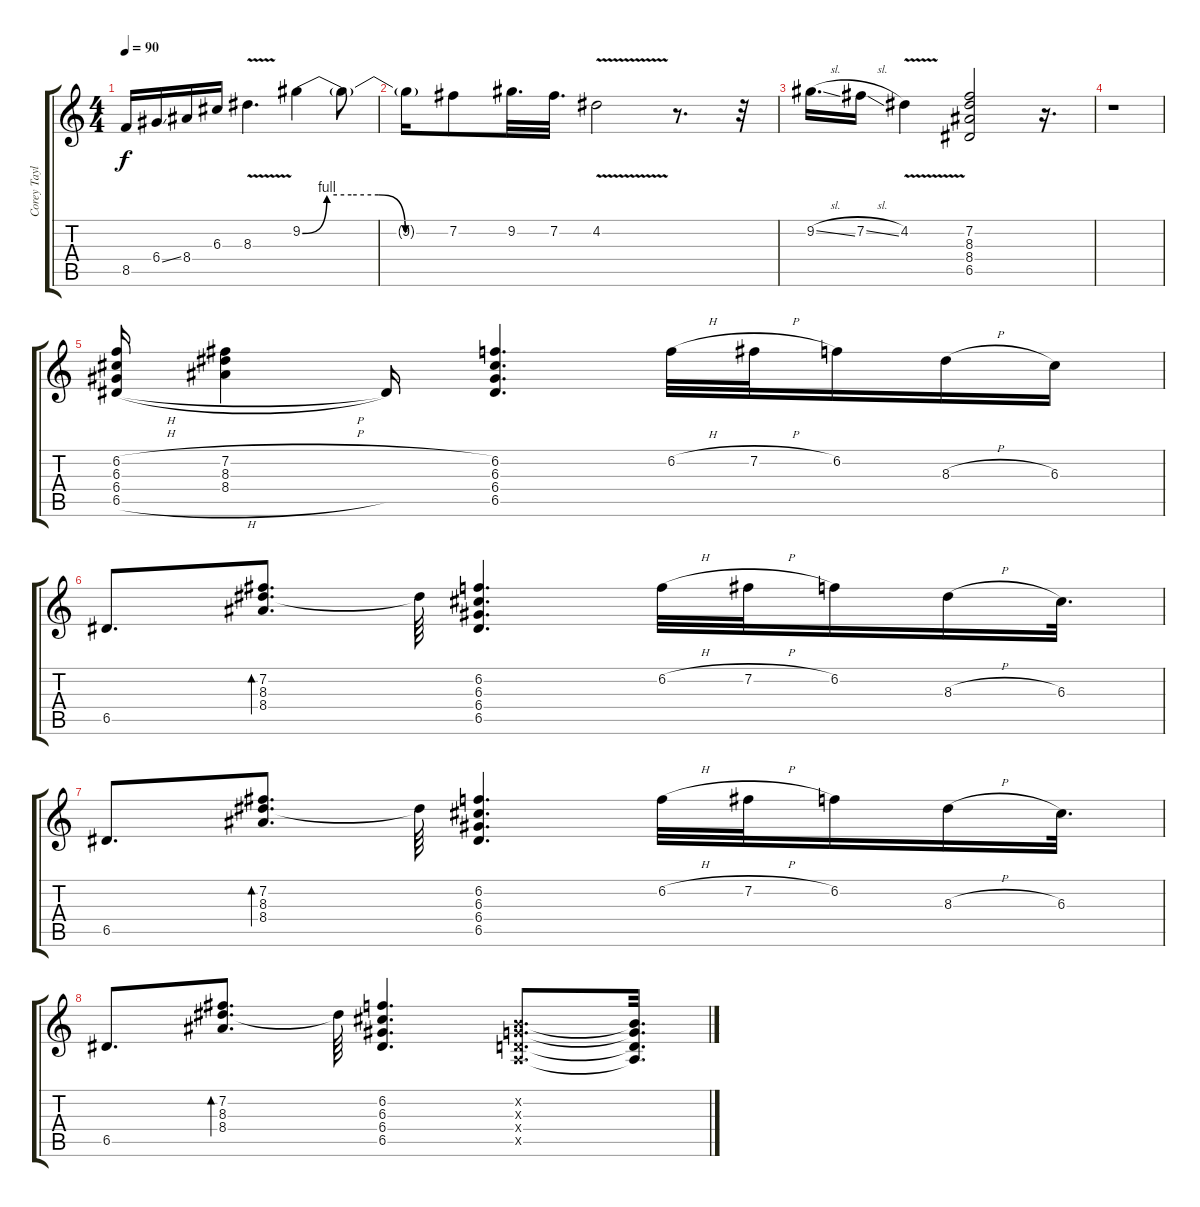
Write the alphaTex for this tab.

\track ("Corey Taylor" "Corey Tayl") {instrument electricguitarclean}
\staff {score tabs}
\tuning (E4 B3 G3 D3 A2 E2) {hide}
\ts (4 4)
\tempo 90
\clef g2
\ks c
8.5.16{dy f} 6.4{ss}.16 8.4.16 6.3.16 8.3{v}.4{d} 9.2{be (custom 0 0 10 4 20 4 31 4 42 0 45 0 60 0)}.4 9.2{t}.8 |
9.2{t}.16 7.2.8 9.2.32{d} 7.2.32{d} 4.2{v}.2 r.8{d} r.32 |
9.2{sl}.16{d} 7.2{sl}.16 4.2{v}.4 (7.2 8.3 8.4 6.5).2 r.16{d} |
r.1 |
(6.2{h} 6.3{h} 6.4{h} 6.5{h}).16 (7.2{h} 8.3{h} 8.4{h}).4 6.5{t}.16 (6.2 6.3 6.4 6.5).4{d} 6.2{h}.32 7.2{h}.32 6.2.16 8.3{h}.16 6.3.16 |
6.5.8{d} (7.2 8.3 8.4).8{d bd 120} 8.3{t}.64 (6.2 6.3 6.4 6.5).4{d} 6.2{h}.32 7.2{h}.32 6.2.16 8.3{h}.16 6.3.32{d} |
6.5.8{d} (7.2 8.3 8.4).8{d bd 120} 8.3{t}.64 (6.2 6.3 6.4 6.5).4{d} 6.2{h}.32 7.2{h}.32 6.2.16 8.3{h}.16 6.3.32{d} |
6.5.8{d} (7.2 8.3 8.4).8{d bd 120} 8.3{t}.64 (6.2 6.3 6.4 6.5).4{d} (0.2{x} 0.3{x} 0.4{x} 0.5{x}).8{d} (0.2{t} 0.3{t} 0.4{t} 0.5{t}).32{d}
